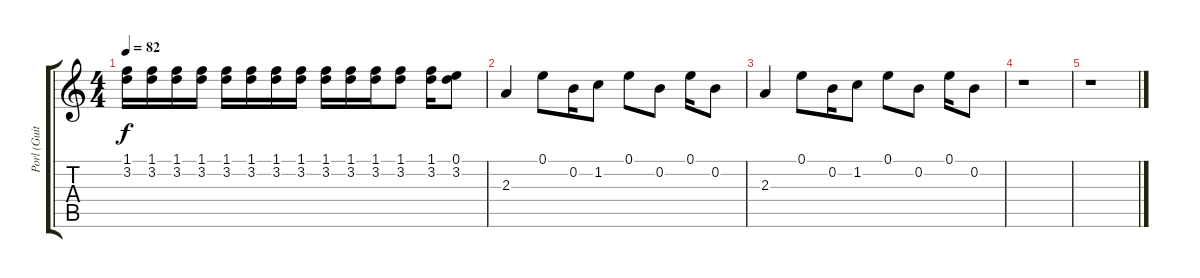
\track ("Porl (Guitar 1)" "Porl (Guit") {instrument acousticguitarsteel}
\staff {score tabs}
\tuning (E4 B3 G3 D3 A2 E2) {hide}
\ts (4 4)
\tempo 82
\clef g2
\ks c
(1.1 3.2).16{dy f} (1.1 3.2).16 (1.1 3.2).16 (1.1 3.2).16 (1.1 3.2).16 (1.1 3.2).16 (1.1 3.2).16 (1.1 3.2).16 (1.1 3.2).16 (1.1 3.2).16 (1.1 3.2).16 (1.1 3.2).8 (1.1 3.2).16 (0.1 3.2).8 |
2.3.4 0.1.8 0.2.16 1.2.8 0.1.8 0.2.8 0.1.16 0.2.8 |
2.3.4 0.1.8 0.2.16 1.2.8 0.1.8 0.2.8 0.1.16 0.2.8 |
r.1 |
r.1
